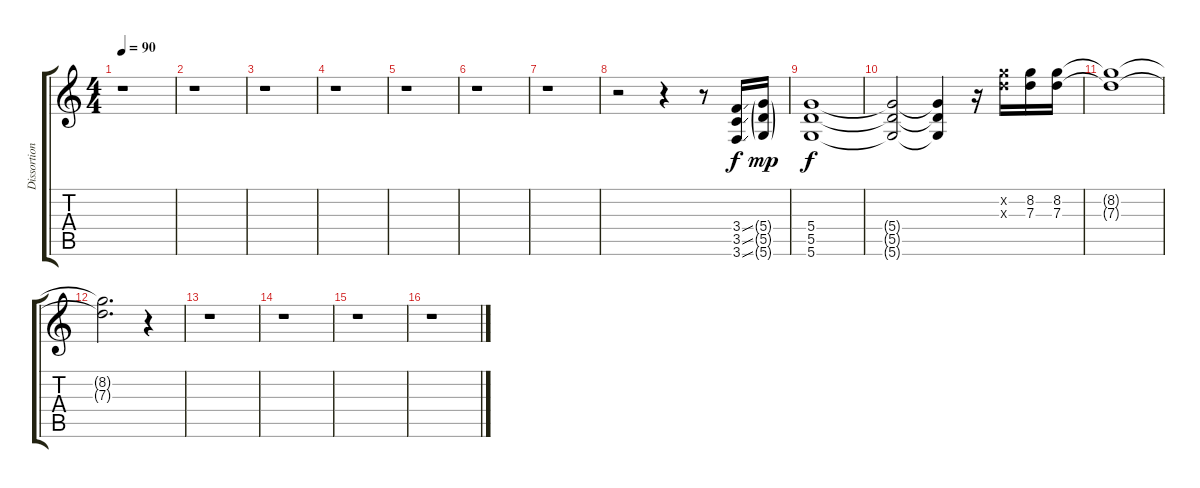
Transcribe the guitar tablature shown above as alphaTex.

\track ("Dissortion Guitar" "Dissortion") {instrument distortionguitar}
\staff {score tabs}
\tuning (E4 B3 G3 D3 A2 D2) {hide}
\ts (4 4)
\tempo 90
\clef g2
\ks c
r.1{dy f} |
r.1 |
r.1 |
r.1 |
r.1 |
r.1 |
r.1 |
r.2 r.4 r.8 (3.4{ss} 3.5{ss} 3.6{ss}).16 (5.4{g} 5.5{g} 5.6{g}).16{dy mp} |
(5.4 5.5 5.6).1{dy f} |
(5.4{t} 5.5{t} 5.6{t}).2 (5.4{t} 5.5{t} 5.6{t}).4 r.16 (8.2{x} 7.3{x}).16 (8.2 7.3).16 (8.2 7.3).16 |
(8.2{t} 7.3{t}).1 |
(8.2{t} 7.3{t}).2{d} r.4 |
r.1 |
r.1 |
r.1 |
r.1
